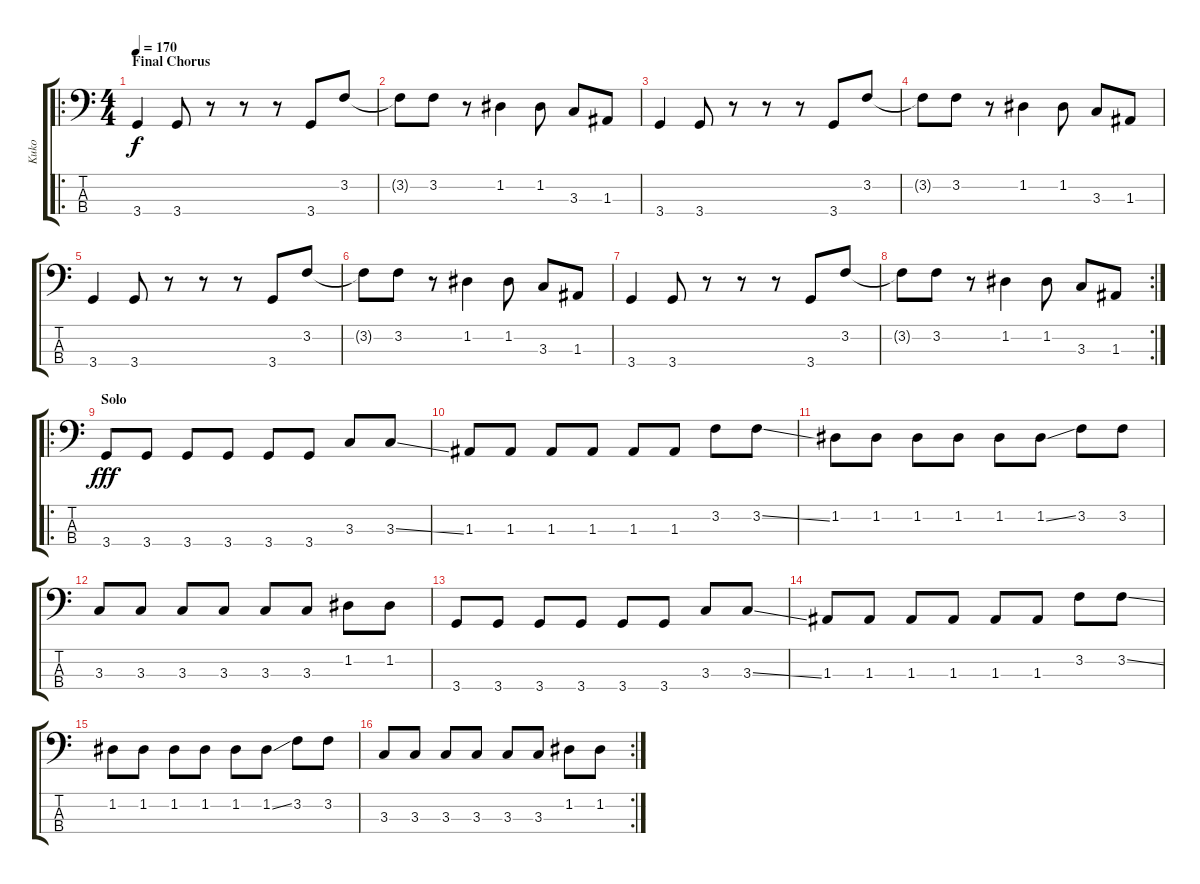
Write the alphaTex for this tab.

\track ("Kuko" "Kuko") {instrument electricbasspick}
\staff {score tabs}
\tuning (G2 D2 A1 E1) {hide}
\ro
\ts (4 4)
\section ("" "Final Chorus")
\tempo 170
\clef f4
\ks c
3.4.4{dy f} 3.4.8 r.8 r.8 r.8 3.4.8 3.2.8 |
3.2{t}.8 3.2.8 r.8 1.2.4 1.2.8 3.3.8 1.3.8 |
3.4.4 3.4.8 r.8 r.8 r.8 3.4.8 3.2.8 |
3.2{t}.8 3.2.8 r.8 1.2.4 1.2.8 3.3.8 1.3.8 |
3.4.4 3.4.8 r.8 r.8 r.8 3.4.8 3.2.8 |
3.2{t}.8 3.2.8 r.8 1.2.4 1.2.8 3.3.8 1.3.8 |
3.4.4 3.4.8 r.8 r.8 r.8 3.4.8 3.2.8 |
\rc 2
3.2{t}.8 3.2.8 r.8 1.2.4 1.2.8 3.3.8 1.3.8 |
\ro
\section ("" "Solo")
3.4.8{dy fff} 3.4.8 3.4.8 3.4.8 3.4.8 3.4.8 3.3.8 3.3{ss}.8 |
1.3.8 1.3.8 1.3.8 1.3.8 1.3.8 1.3.8 3.2.8 3.2{ss}.8 |
1.2.8 1.2.8 1.2.8 1.2.8 1.2.8 1.2{ss}.8 3.2.8 3.2.8 |
3.3.8 3.3.8 3.3.8 3.3.8 3.3.8 3.3.8 1.2.8 1.2.8 |
3.4.8 3.4.8 3.4.8 3.4.8 3.4.8 3.4.8 3.3.8 3.3{ss}.8 |
1.3.8 1.3.8 1.3.8 1.3.8 1.3.8 1.3.8 3.2.8 3.2{ss}.8 |
1.2.8 1.2.8 1.2.8 1.2.8 1.2.8 1.2{ss}.8 3.2.8 3.2.8 |
\rc 2
3.3.8 3.3.8 3.3.8 3.3.8 3.3.8 3.3.8 1.2.8 1.2.8
